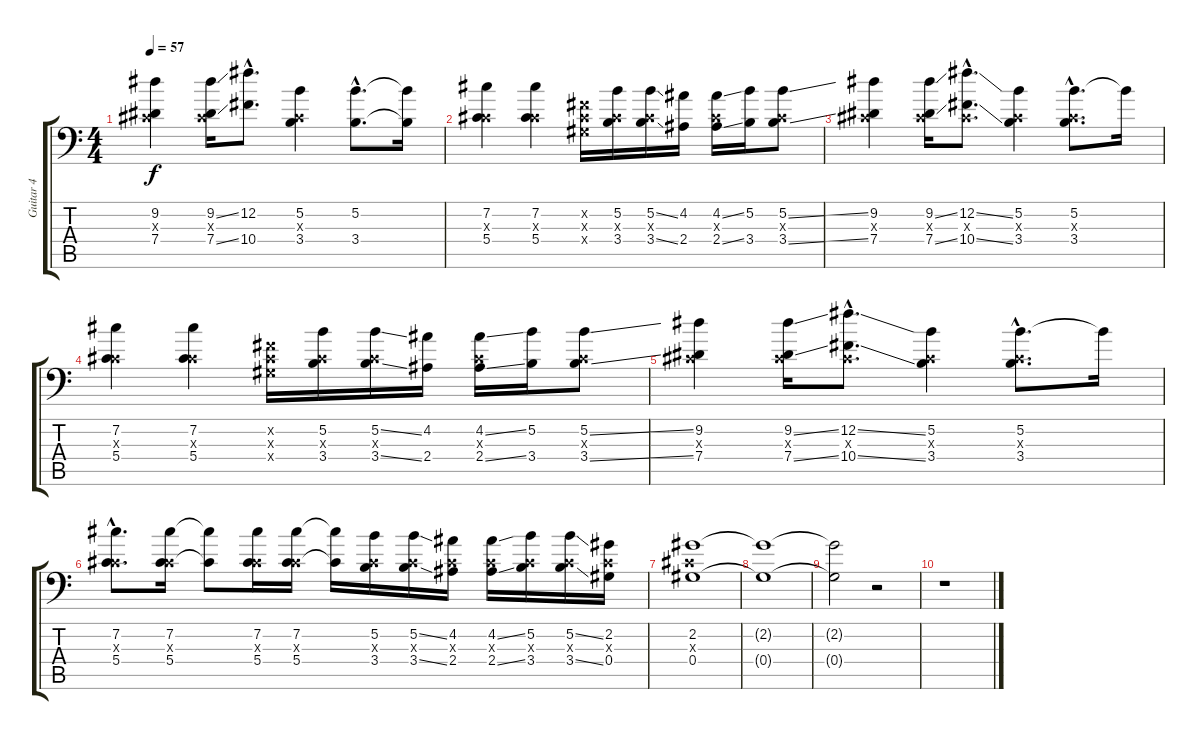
\track ("Guitar 4" "Guitar 4") {instrument distortionguitar}
\staff {score tabs}
\tuning (Bb3 Gb3 Db3 Ab2 Db2 Ab1) {hide}
\ts (4 4)
\tempo 57
\clef f4
\ks c
(9.2 0.3{x} 7.4).4{dy f} (9.2{ss} 0.3{x} 7.4{ss}).16 (12.2{hac} 10.4{hac}).8{d} (5.2 0.3{x} 3.4).4 (5.2{hac} 3.4{hac}).8{d} (5.2{t} 3.4{t}).16 |
(7.2 0.3{x} 5.4).4 (7.2 0.3{x} 5.4).4 (0.2{x} 0.3{x} 0.4{x}).16 (5.2 0.3{x} 3.4).16 (5.2{ss} 0.3{x} 3.4{ss}).16 (4.2 2.4).16 (4.2{ss} 0.3{x} 2.4{ss}).16 (5.2 3.4).16 (5.2{ss} 0.3{x} 3.4{ss}).8 |
(9.2 0.3{x} 7.4).4 (9.2{ss} 0.3{x} 7.4{ss}).16 (12.2{ss hac} 0.3{hac x} 10.4{ss hac}).8{d} (5.2 0.3{x} 3.4).4 (5.2{hac} 0.3{hac x} 3.4{hac}).8{d} 5.2{t}.16 |
(7.2 0.3{x} 5.4).4 (7.2 0.3{x} 5.4).4 (0.2{x} 0.3{x} 0.4{x}).16 (5.2 0.3{x} 3.4).16 (5.2{ss} 0.3{x} 3.4{ss}).16 (4.2 2.4).16 (4.2{ss} 0.3{x} 2.4{ss}).16 (5.2 3.4).16 (5.2{ss} 0.3{x} 3.4{ss}).8 |
(9.2 0.3{x} 7.4).4 (9.2{ss} 0.3{x} 7.4{ss}).16 (12.2{ss hac} 0.3{hac x} 10.4{ss hac}).8{d} (5.2 0.3{x} 3.4).4 (5.2{hac} 0.3{hac x} 3.4{hac}).8{d} 5.2{t}.16 |
(7.2{hac} 0.3{hac x} 5.4{hac}).8{d} (7.2 0.3{x} 5.4).16 (7.2{t} 5.4{t}).8 (7.2 0.3{x} 5.4).16 (7.2 0.3{x} 5.4).16 (7.2{t} 5.4{t}).16 (5.2 0.3{x} 3.4).16 (5.2{ss} 0.3{x} 3.4{ss}).16 (4.2 0.3{x} 2.4).16 (4.2{ss} 0.3{x} 2.4{ss}).16 (5.2 0.3{x} 3.4).16 (5.2{ss} 0.3{x} 3.4{ss}).16 (2.2 0.3{x} 0.4).16 |
(2.2 0.3{x} 0.4).1 |
(2.2{t} 0.4{t}).1 |
(2.2{t} 0.4{t}).2 r.2 |
r.1
